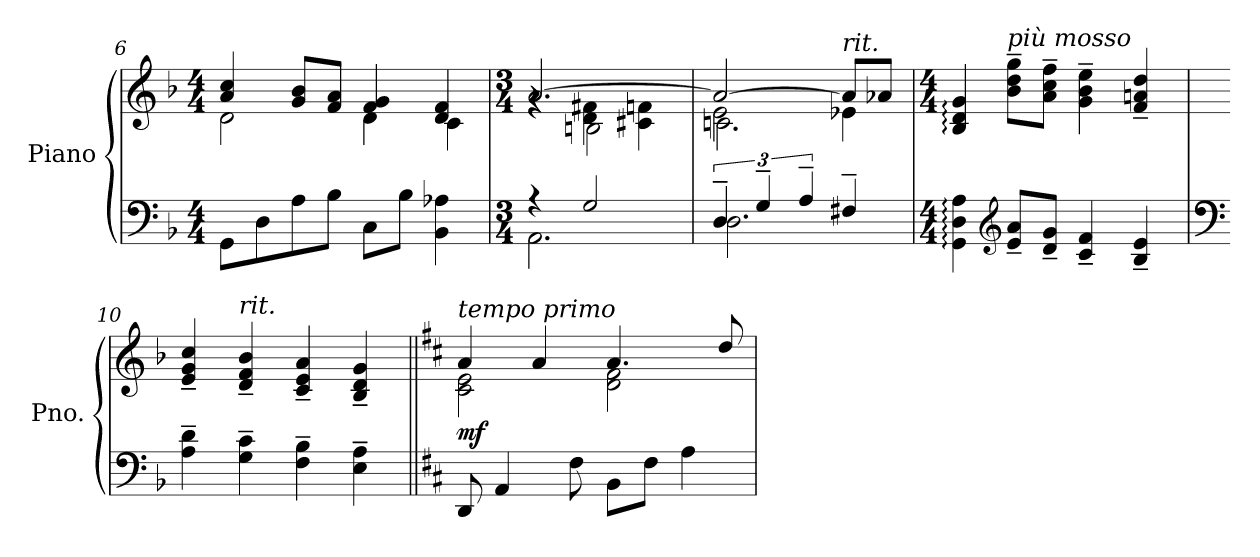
**kern	**kern	**dynam
*part1	*part1	*part1
*staff2	*staff1	*staff1/2
*I"Piano	*	*
*I'Pno.	*	*
*clefF4	*clefG2	*
*k[b-]	*k[b-]	*
*M4/4	*M4/4	*
=6	=6	=6
*	*^	*
8GG\L	4a/ 4cc/	2d\	.
8D\	.	.	.
8A\	8g/ 8b-/L	.	.
8B-\J	8f/ 8a/J	.	.
8C\L	4f/ 4g/	4d\	.
8B-\J	.	.	.
4BB-\ 4A-X\	4d/ 4f/	4c\	.
*	*v	*v	*
=7	=7	=7
*M3/4	*M3/4	*
*^	*^	*
*	*	*	*^	*
4r	2.AA\	[2.a/	4rg	4rg	.
2G/	.	.	4d\ 4f#X\	2Bn\	.
.	.	.	4c#X\ 4fn\	.	.
=8	=8	=8	=8	=8	=8
6D~/	2.D\	2a/_	2e\	2.cn\	.
6G~/	.	.	.	.	.
6A~/	.	.	.	.	.
!	!	!LO:TX:a:i:t=rit.	!	!	!
4F#X~/	.	8a/L]	4e-X\	.	.
.	.	8a-X/J	.	.	.
*v	*v	*	*	*	*
*	*v	*v	*v	*
=9	=9	=9
*M4/4	*M4/4	*
4GG\: 4D\: 4A\:	4B-/: 4d/: 4g/:	.
*clefG2	*	*
!	!LO:TX:a:i:t=più mosso	!
8e/~ 8a/~L	8b-\~ 8dd\~ 8gg\~L	.
8d/~ 8g/~J	8a\~ 8cc\~ 8ff\~J	.
4c/~ 4f/~	4g\~ 4b-\~ 4ee\~	.
4B-/~ 4e/~	4f/~ 4an/~ 4dd/~	.
!!LO:LB:g=z
=10	=10	=10
*clefF4	*	*
4A\~ 4d\~	4e/~ 4g/~ 4cc/~	.
!	!LO:TX:a:i:t=rit.	!
4G\~ 4c\~	4d/~ 4f/~ 4b-/~	.
4F\~ 4B-\~	4c/~ 4e/~ 4a/~	.
4E\~ 4A\~	4B-/~ 4d/~ 4g/~	.
=11||	=11||	=11||
*k[f#c#]	*k[f#c#]	*
*	*^	*
!	!LO:TX:a:i:t=tempo primo	!	!
!	!	!	!LO:DY:b
8DD/	4a/	2c#i\ 2e\	mf
4AA/	.	.	.
.	4a/	.	.
8F#\	.	.	.
8BB\L	4.a/	2d\ 2f#\	.
8F#\J	.	.	.
4A\	.	.	.
.	8dd/	.	.
*	*v	*v	*
=	=	=
*-	*-	*-
